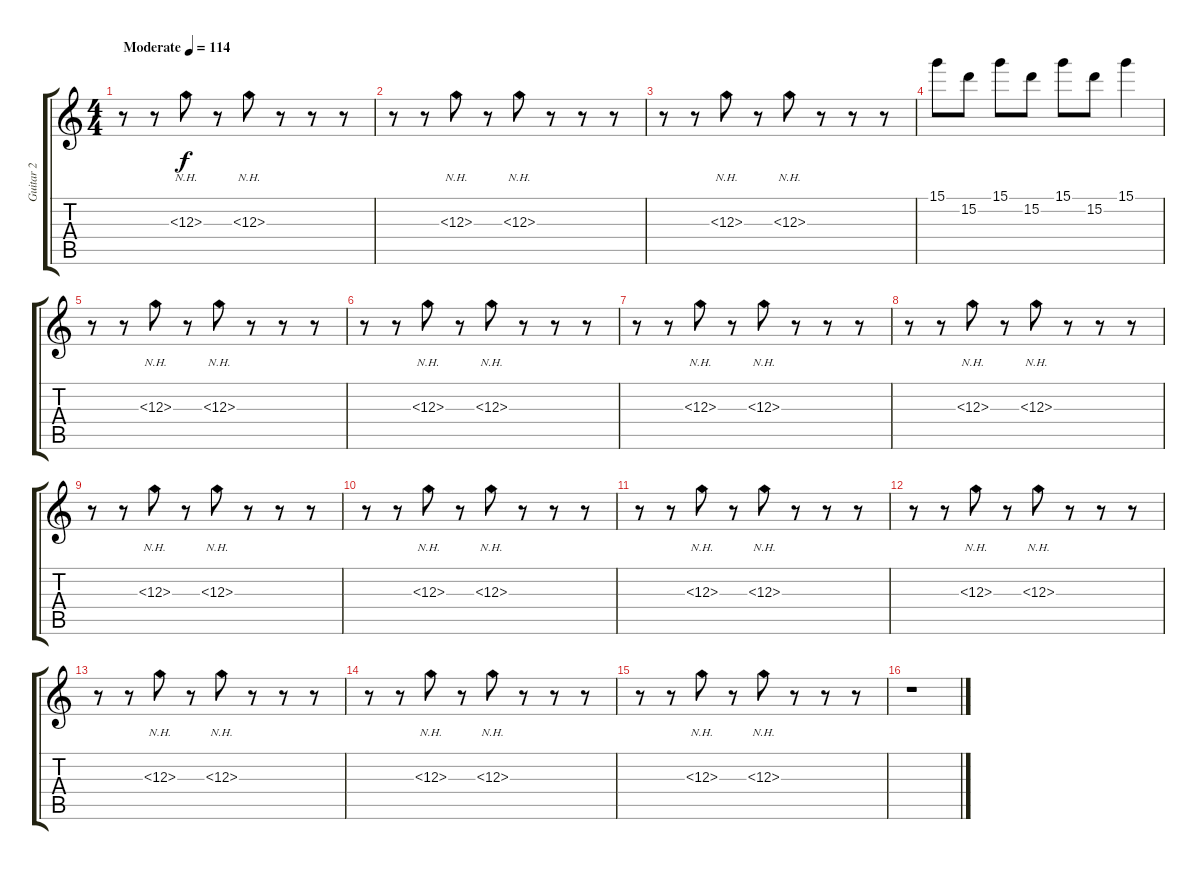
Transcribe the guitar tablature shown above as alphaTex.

\track ("Guitar 2" "Guitar 2") {instrument overdrivenguitar}
\staff {score tabs}
\tuning (E4 B3 G3 D3 A2 E2) {hide}
\ts (4 4)
\tempo (114 "Moderate")
\clef g2
\ks c
r.8{dy f instrument overdrivenguitar} r.8 12.3{nh}.8 r.8 12.3{nh}.8 r.8 r.8 r.8 |
r.8 r.8 12.3{nh}.8 r.8 12.3{nh}.8 r.8 r.8 r.8 |
r.8 r.8 12.3{nh}.8 r.8 12.3{nh}.8 r.8 r.8 r.8 |
15.1.8 15.2.8 15.1.8 15.2.8 15.1.8 15.2.8 15.1.4 |
r.8 r.8 12.3{nh}.8 r.8 12.3{nh}.8 r.8 r.8 r.8 |
r.8 r.8 12.3{nh}.8 r.8 12.3{nh}.8 r.8 r.8 r.8 |
r.8 r.8 12.3{nh}.8 r.8 12.3{nh}.8 r.8 r.8 r.8 |
r.8 r.8 12.3{nh}.8 r.8 12.3{nh}.8 r.8 r.8 r.8 |
r.8 r.8 12.3{nh}.8 r.8 12.3{nh}.8 r.8 r.8 r.8 |
r.8 r.8 12.3{nh}.8 r.8 12.3{nh}.8 r.8 r.8 r.8 |
r.8 r.8 12.3{nh}.8 r.8 12.3{nh}.8 r.8 r.8 r.8 |
r.8 r.8 12.3{nh}.8 r.8 12.3{nh}.8 r.8 r.8 r.8 |
r.8 r.8 12.3{nh}.8 r.8 12.3{nh}.8 r.8 r.8 r.8 |
r.8 r.8 12.3{nh}.8 r.8 12.3{nh}.8 r.8 r.8 r.8 |
r.8 r.8 12.3{nh}.8 r.8 12.3{nh}.8 r.8 r.8 r.8 |
r.1
